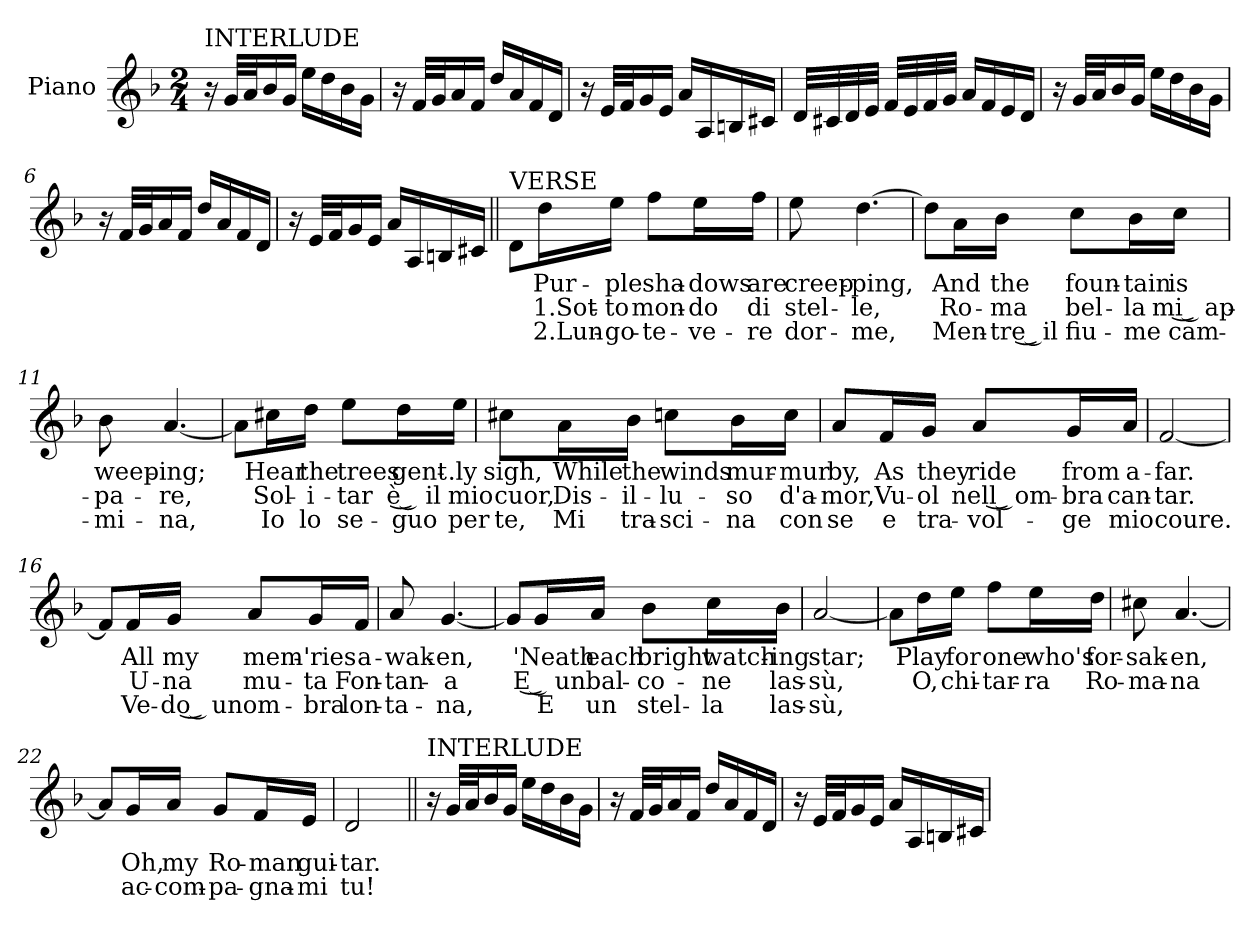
**kern	**text	**text	**text
*part1	*part1	*part1	*part1
*staff1	*staff1	*staff1	*staff1
*I"Piano	*	*	*
*I'Pno.	*	*	*
*clefG2	*	*	*
*k[b-]	*	*	*
*F:	*	*	*
*M2/4	*	*	*
=1	=1	=1	=1
!LO:TX:a:t=INTERLUDE	!	!	!
16r	.	.	.
32g/LLL	.	.	.
32a/J	.	.	.
16b-/	.	.	.
16g/JJ	.	.	.
16ee\LL	.	.	.
16dd\	.	.	.
16b-\	.	.	.
16g\JJ	.	.	.
=2	=2	=2	=2
16r	.	.	.
32f/LLL	.	.	.
32g/J	.	.	.
16a/	.	.	.
16f/JJ	.	.	.
16dd/LL	.	.	.
16a/	.	.	.
16f/	.	.	.
16d/JJ	.	.	.
=3	=3	=3	=3
16r	.	.	.
32e/LLL	.	.	.
32f/J	.	.	.
16g/	.	.	.
16e/JJ	.	.	.
16a/LL	.	.	.
16A/	.	.	.
16Bn/	.	.	.
16c#X/JJ	.	.	.
=4	=4	=4	=4
32d/LLL	.	.	.
32c#X/	.	.	.
32d/	.	.	.
32e/JJJ	.	.	.
32f/LLL	.	.	.
32e/	.	.	.
32f/	.	.	.
32g/JJJ	.	.	.
16a/LL	.	.	.
16f/	.	.	.
16e/	.	.	.
16d/JJ	.	.	.
!!LO:LB:g=z
=5	=5	=5	=5
16r	.	.	.
32g/LLL	.	.	.
32a/J	.	.	.
16b-/	.	.	.
16g/JJ	.	.	.
16ee\LL	.	.	.
16dd\	.	.	.
16b-\	.	.	.
16g\JJ	.	.	.
=6	=6	=6	=6
16r	.	.	.
32f/LLL	.	.	.
32g/J	.	.	.
16a/	.	.	.
16f/JJ	.	.	.
16dd/LL	.	.	.
16a/	.	.	.
16f/	.	.	.
16d/JJ	.	.	.
=7	=7	=7	=7
16r	.	.	.
32e/LLL	.	.	.
32f/J	.	.	.
16g/	.	.	.
16e/JJ	.	.	.
16a/LL	.	.	.
16A/	.	.	.
16Bn/	.	.	.
16c#X/JJ	.	.	.
=8||	=8||	=8||	=8||
!LO:TX:a:t=VERSE	!	!	!
8d\L	.	.	.
16dd\L	-Pur-	1.Sot-	2.Lun-
16ee\JJ	-ple	-to	-go-
8ff\L	sha-	mon-	-te-
16ee\L	-dows	-do	-ve-
16ff\JJ	are	di	-re
!!LO:LB:g=z
=9	=9	=9	=9
8ee\	creep-	stel-	dor-
[4.dd\	-ping,	-le,	-me,
=10	=10	=10	=10
8dd\L]	.	.	.
16a\L	And	Ro-	Men-
16b-\JJ	the	-ma	-tre͜ il
8cc\L	foun-	bel-	fiu-
16b-\L	-tain	-la	-me
16cc\JJ	is	mi͜ ap-	cam-
=11	=11	=11	=11
8b-\	weep-	-pa-	-mi-
[4.a/	-ing;	-re,	-na,
=12	=12	=12	=12
8a\L]	.	.	.
16cc#X\L	Hear	Sol-	Io
16dd\JJ	the	-i-	lo
8ee\L	trees	-tar	se-
16dd\L	gent-	è͜ il	-guo
16ee\JJ	-.ly	mio	per
!!LO:LB:g=z
=13	=13	=13	=13
8cc#X\L	sigh,	cuor,	te,
16a\L	While	Dis-	Mi
16b-\JJ	the	-il-	tra-
8ccn\L	winds	-lu-	-sci-
16b-\L	mur-	-so	-na
16cc\JJ	-mur	d'a-	con
=14	=14	=14	=14
8a/L	by,	-mor,	se
16f/L	As	Vu-	e
16g/JJ	they	-ol	tra-
8a/L	ride	nell͜ om-	-vol-
16g/L	from	-bra	-ge
16a/JJ	a-	can-	mio
=15	=15	=15	=15
[2f/	-far.	-tar.	coure.
!!LO:LB:g=z
=16	=16	=16	=16
8f/L]	.	.	.
16f/L	All	U-	Ve-
16g/JJ	my	-na	-do͜ un
8a/L	mem-	mu-	om-
16g/L	-'ries	-ta	-bra
16f/JJ	a-	Fon-	lon-
=17	=17	=17	=17
8a/	-wak-	-tan-	-ta-
[4.g/	-en,	-a	-na,
=18	=18	=18	=18
8g/L]	.	.	.
16g/L	'Neath	E͜ un	E
16a/JJ	each	bal-	un
8b-\L	bright	-co-	stel-
16cc\L	watch-	-ne	-la
16b-\JJ	-ing	las-	las-
=19	=19	=19	=19
[2a/	star;	-sù,	-sù,
!!LO:LB:g=z
=20	=20	=20	=20
8a\L]	.	.	.
16dd\L	Play	O,	.
16ee\JJ	for	chi-	.
8ff\L	one	-tar-	.
16ee\L	who's	-ra	.
16dd\JJ	for-	Ro-	.
=21	=21	=21	=21
8cc#X\	-sak-	-ma-	.
[4.a/	-en,	-na	.
=22	=22	=22	=22
8a/L]	.	.	.
16g/L	Oh,	ac-	.
16a/JJ	my	-com-	.
8g/L	Ro-	-pa-	.
16f/L	-man	-gna-	.
16e/JJ	gui-	-mi	.
=23	=23	=23	=23
2d/	-tar.	tu!	.
=24||	=24||	=24||	=24||
!LO:TX:a:t=INTERLUDE	!	!	!
16r	.	.	.
32g/LLL	.	.	.
32a/J	.	.	.
16b-/	.	.	.
16g/JJ	.	.	.
16ee\LL	.	.	.
16dd\	.	.	.
16b-\	.	.	.
16g\JJ	.	.	.
!!LO:LB:g=z
=25	=25	=25	=25
16r	.	.	.
32f/LLL	.	.	.
32g/J	.	.	.
16a/	.	.	.
16f/JJ	.	.	.
16dd/LL	.	.	.
16a/	.	.	.
16f/	.	.	.
16d/JJ	.	.	.
=26	=26	=26	=26
16r	.	.	.
32e/LLL	.	.	.
32f/J	.	.	.
16g/	.	.	.
16e/JJ	.	.	.
16a/LL	.	.	.
16A/	.	.	.
16Bn/	.	.	.
16c#X/JJ	.	.	.
=	=	=	=
*-	*-	*-	*-
